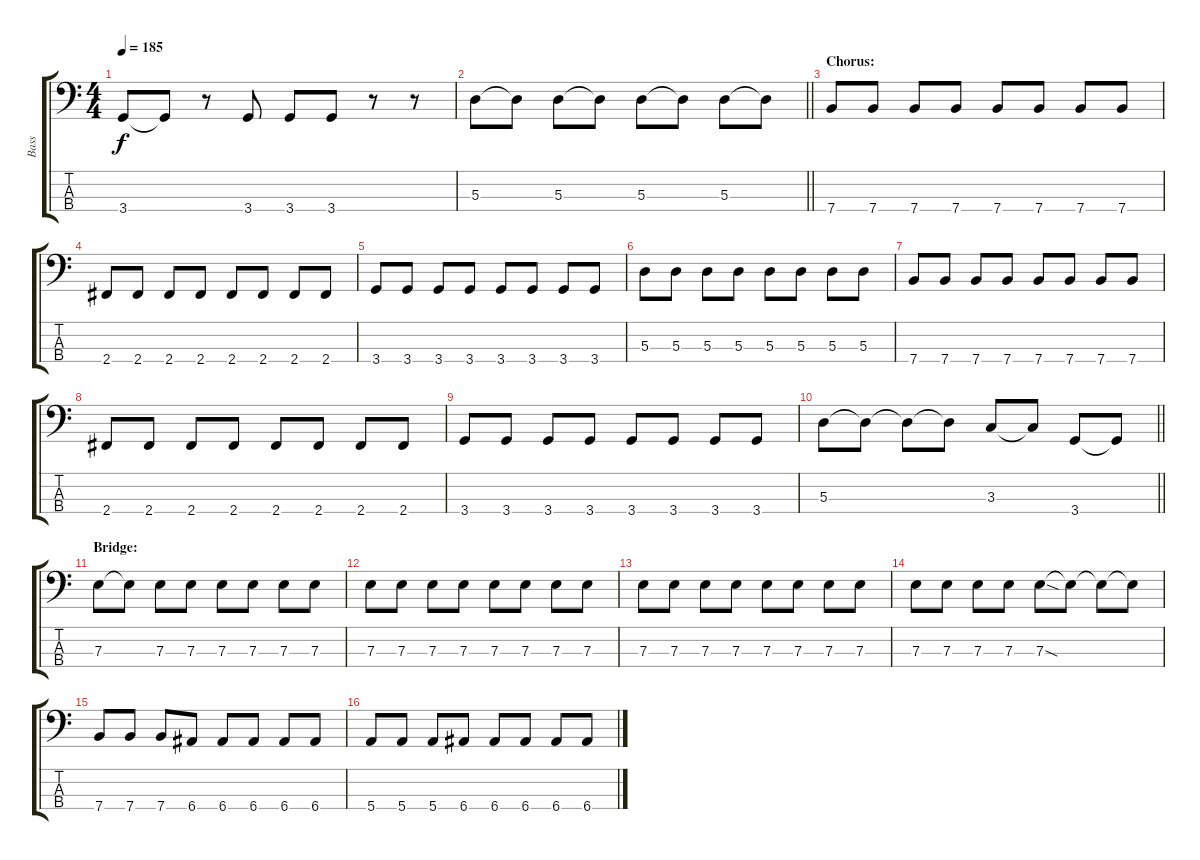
\track ("Bass" "Bass") {instrument electricbasspick}
\staff {score tabs}
\tuning (G2 D2 A1 E1) {hide}
\ts (4 4)
\tempo 185
\clef f4
\ks c
3.4.8{dy f} 3.4{t}.8 r.8 3.4.8 3.4.8 3.4.8 r.8 r.8 |
\barLineRight lightlight
5.3.8 5.3{t}.8 5.3.8 5.3{t}.8 5.3.8 5.3{t}.8 5.3.8 5.3{t}.8 |
\section ("" "Chorus:")
7.4.8 7.4.8 7.4.8 7.4.8 7.4.8 7.4.8 7.4.8 7.4.8 |
2.4.8 2.4.8 2.4.8 2.4.8 2.4.8 2.4.8 2.4.8 2.4.8 |
3.4.8 3.4.8 3.4.8 3.4.8 3.4.8 3.4.8 3.4.8 3.4.8 |
5.3.8 5.3.8 5.3.8 5.3.8 5.3.8 5.3.8 5.3.8 5.3.8 |
7.4.8 7.4.8 7.4.8 7.4.8 7.4.8 7.4.8 7.4.8 7.4.8 |
2.4.8 2.4.8 2.4.8 2.4.8 2.4.8 2.4.8 2.4.8 2.4.8 |
3.4.8 3.4.8 3.4.8 3.4.8 3.4.8 3.4.8 3.4.8 3.4.8 |
\barLineRight lightlight
5.3.8 5.3{t}.8 5.3{t}.8 5.3{t}.8 3.3.8 3.3{t}.8 3.4.8 3.4{t}.8 |
\section ("" "Bridge:")
7.3.8 7.3{t}.8 7.3.8 7.3.8 7.3.8 7.3.8 7.3.8 7.3.8 |
7.3.8 7.3.8 7.3.8 7.3.8 7.3.8 7.3.8 7.3.8 7.3.8 |
7.3.8 7.3.8 7.3.8 7.3.8 7.3.8 7.3.8 7.3.8 7.3.8 |
7.3.8 7.3.8 7.3.8 7.3.8 7.3{sod}.8 7.3{t}.8 7.3{t}.8 7.3{t}.8 |
7.4.8 7.4.8 7.4.8 6.4.8 6.4.8 6.4.8 6.4.8 6.4.8 |
5.4.8 5.4.8 5.4.8 6.4.8 6.4.8 6.4.8 6.4.8 6.4.8
